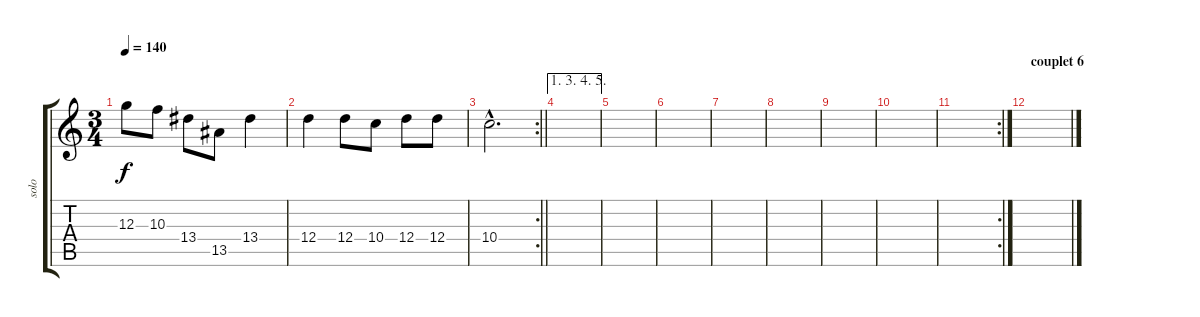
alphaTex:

\track ("solo" "solo") {instrument acousticguitarnylon}
\staff {score tabs}
\tuning (E4 B3 G3 D3 A2 E2) {hide}
\ts (3 4)
\tempo 140
\clef g2
\ks c
12.3.8{dy f} 10.3.8 13.4.8 13.5.8 13.4.4 |
12.4.4 12.4.8 10.4.8 12.4.8 12.4.8 |
\rc 2
\barLineRight lightlight
10.4{hac}.2{d} |
\ae (1 3 4 5)
|
|
|
|
|
|
|
\rc 2
|
\section ("" "couplet 6")
